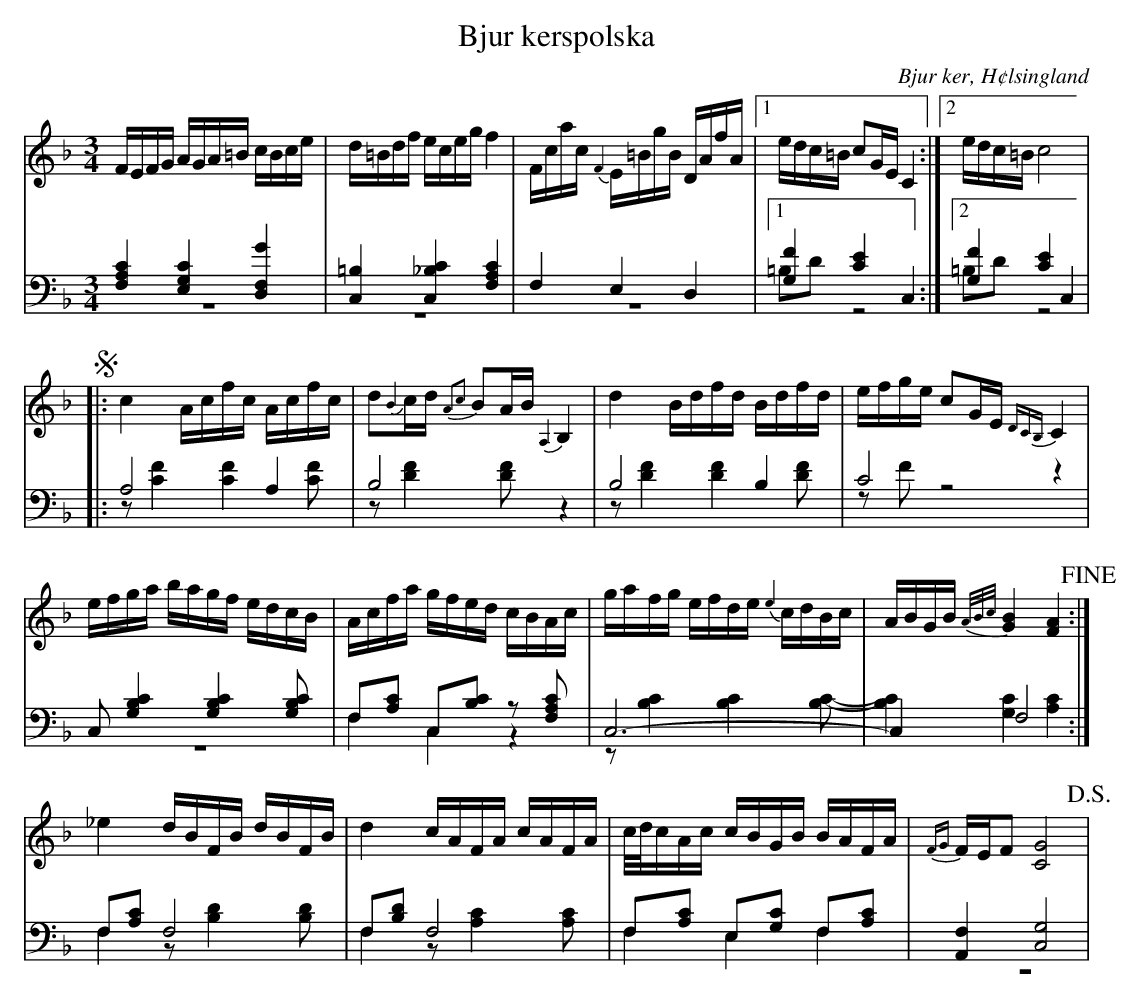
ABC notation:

X:1
T: Bjur kerspolska
O: Bjur ker, H¢lsingland
M: 3/4
L: 1/16
K: F
V:1
V:2
V:3 merge
V:1
FEFG AGA=B cBce|d=Bdf eceg f4|Fcac {F2}E=BgB DAfA|1 edc=B c2GE C4:|2 edc=B c8 |
!segno! |:c4 Acfc Acfc|d2{B2}cd {A2c2}B2AB {A,2}B,4|d4 Bdfd Bdfd|efge c2GE {DCB,}C4|
efga bagf edcB|Acfa gfed cBAc|gafg efde {e2}cdBc|ABGB {A/B/c/}[G4B4] [F4A4] !fine!:|
_e4 dBFB dBFB|d4 cAFA cAFA|c/d/cAc cBGB BAFA|{FG}FEF2 [C8G8] !D.S.!|
V:2 clef=bass
[F,4A,4C4] [E,4G,4C4] [D,4F,4G4]|[C,4=B,4] [C,4_B,4C4] [F,4A,4C4]|F,4 E,4 D,4|1 [G,4F4] [C4E4] C,4:|2 [G,4F4] [C4E4] C,4 |
|:A,8 A,4|B,8 z4|B,8  B,4|C8 z4|
C,2 [G,4B,4C4] [G,4B,4C4] [G,2B,2C2]|F,2[A,2C2] C,2[B,2C2] z2 [F,2A,2C2]|C,12-|C,4 F,8:|
F,2[A,2C2] F,8|F,2[B,2D2] F,8|F,2[A,2C2] E,2[G,2C2] F,2[A,2C2]|[A,,4F,4] [C,8G,8] |
V:3 clef=bass
z12|z12|z12|1 =B,2D2 z8:|2 =B,2D2 z8|
|:z2 [C4F4] [C4F4] [C2F2]|z2 [D4F4] [D2F2] z4|z2 [D4F4] [D4F4] [D2F2]|z2 F2 z8|
z12|F,4 C,4 z4|z2 [B,4C4] [B,4C4] [B,2C2]-|[B,4C4] [G,4C4] [A,4C4]:|
F,4 z2 [B,4D4] [B,2D2]|F,4 z2 [A,4C4] [A,2C2]|F,4 E,4 F,4|z12|
